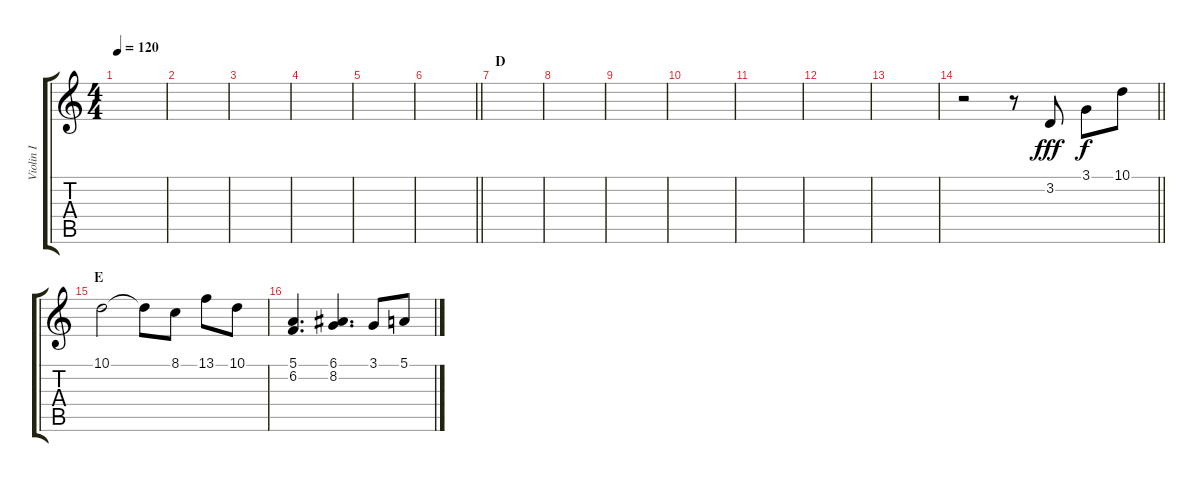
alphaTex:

\track ("Violin I" "Violin I") {instrument violin}
\staff {score tabs}
\tuning (E4 B3 G3 D3 A2 E2) {hide}
\ts (4 4)
\tempo 120
\clef g2
\ks c
|
|
|
|
|
\barLineRight lightlight
|
\section ("" "D")
|
|
|
|
|
|
|
\barLineRight lightlight
r.2{volume 10 instrument stringensemble1} r.8 3.2.8{dy fff} 3.1.8{dy f} 10.1.8 |
\section ("" "E")
10.1.2 10.1{t}.8 8.1.8 13.1.8 10.1.8 |
(5.1 6.2).4{d} (6.1 8.2).4{d} 3.1.8 5.1.8
